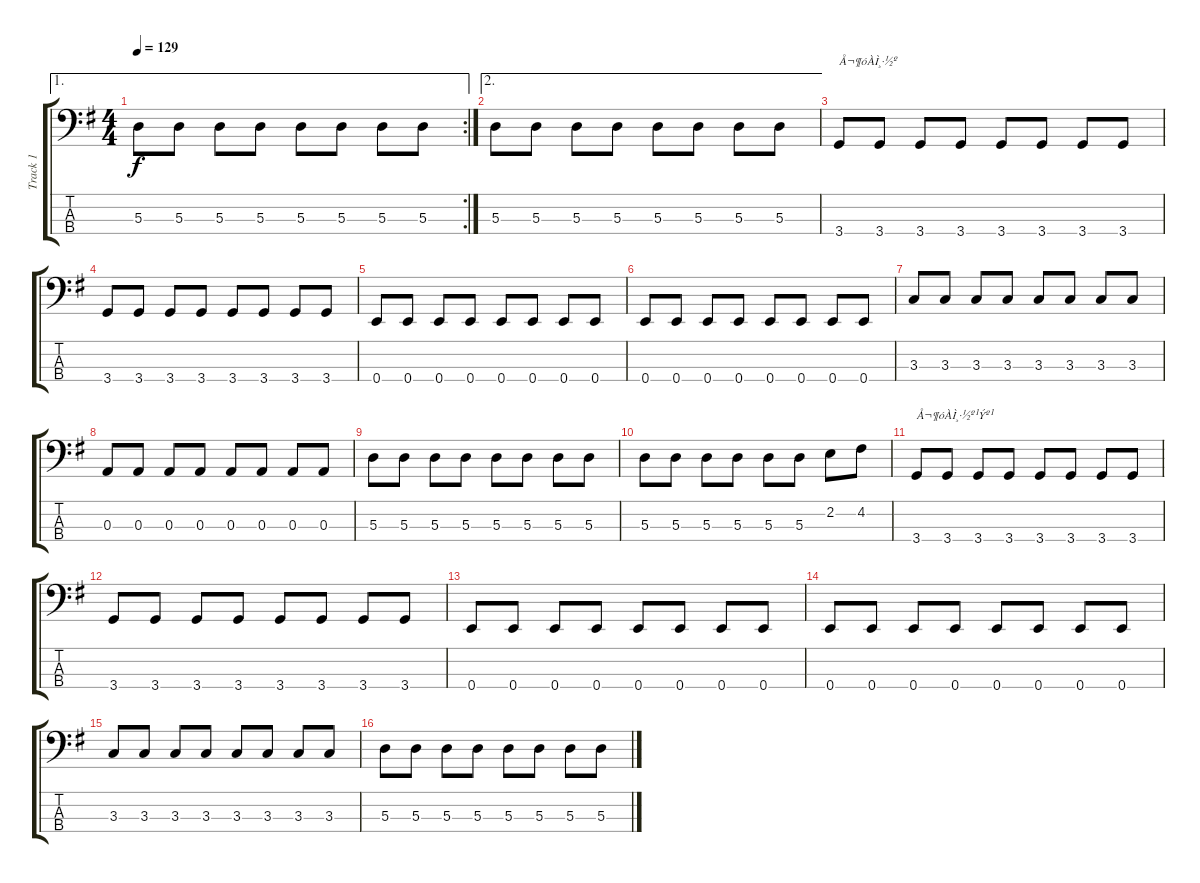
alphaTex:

\track ("Track 1" "Track 1") {instrument electricbassfinger}
\staff {score tabs}
\tuning (G2 D2 A1 E1) {hide}
\ae 1
\rc 2
\ts (4 4)
\tempo 129
\clef f4
\ks g
5.3.8{dy f} 5.3.8 5.3.8 5.3.8 5.3.8 5.3.8 5.3.8 5.3.8 |
\ae 2
5.3.8 5.3.8 5.3.8 5.3.8 5.3.8 5.3.8 5.3.8 5.3.8 |
3.4.8{txt "Å¬¶óÀÌ¸·½º"} 3.4.8 3.4.8 3.4.8 3.4.8 3.4.8 3.4.8 3.4.8 |
3.4.8 3.4.8 3.4.8 3.4.8 3.4.8 3.4.8 3.4.8 3.4.8 |
0.4.8 0.4.8 0.4.8 0.4.8 0.4.8 0.4.8 0.4.8 0.4.8 |
0.4.8 0.4.8 0.4.8 0.4.8 0.4.8 0.4.8 0.4.8 0.4.8 |
3.3.8 3.3.8 3.3.8 3.3.8 3.3.8 3.3.8 3.3.8 3.3.8 |
0.3.8 0.3.8 0.3.8 0.3.8 0.3.8 0.3.8 0.3.8 0.3.8 |
5.3.8 5.3.8 5.3.8 5.3.8 5.3.8 5.3.8 5.3.8 5.3.8 |
5.3.8 5.3.8 5.3.8 5.3.8 5.3.8 5.3.8 2.2.8 4.2.8 |
3.4.8{txt "Å¬¶óÀÌ¸·½º¹Ýº¹"} 3.4.8 3.4.8 3.4.8 3.4.8 3.4.8 3.4.8 3.4.8 |
3.4.8 3.4.8 3.4.8 3.4.8 3.4.8 3.4.8 3.4.8 3.4.8 |
0.4.8 0.4.8 0.4.8 0.4.8 0.4.8 0.4.8 0.4.8 0.4.8 |
0.4.8 0.4.8 0.4.8 0.4.8 0.4.8 0.4.8 0.4.8 0.4.8 |
3.3.8 3.3.8 3.3.8 3.3.8 3.3.8 3.3.8 3.3.8 3.3.8 |
5.3.8 5.3.8 5.3.8 5.3.8 5.3.8 5.3.8 5.3.8 5.3.8
